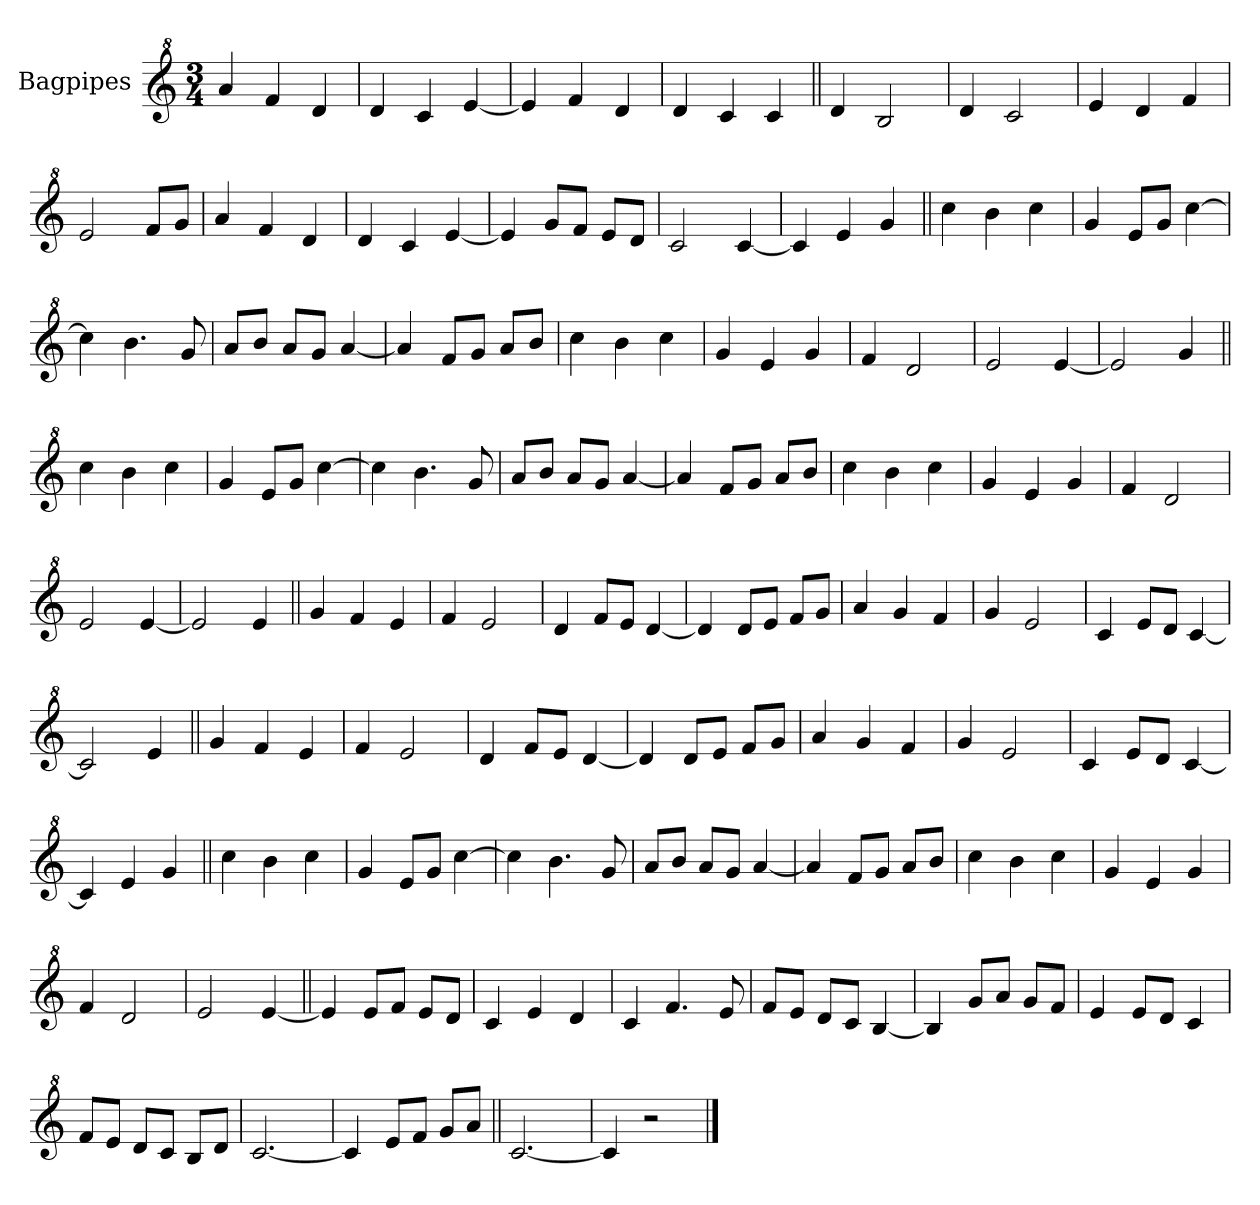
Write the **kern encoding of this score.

**kern
*part1
*staff1
*I"Bagpipes
*I'Bag
*clefG^2
*k[]
*M3/4
=
4aa
4ff
4dd
=
4dd
4cc
[4ee
=
4ee]
4ff
4dd
=
4dd
4cc
4cc
=||
4dd
2b
=
4dd
2cc
=
4ee
4dd
4ff
=
2ee
8ffL
8ggJ
=
4aa
4ff
4dd
=
4dd
4cc
[4ee
=
4ee]
8ggL
8ffJ
8eeL
8ddJ
=
2cc
[4cc
=
4cc]
4ee
4gg
=||
4ccc
4bb
4ccc
=
4gg
8eeL
8ggJ
[4ccc
=
4ccc]
4.bb
8gg
=
8aaL
8bbJ
8aaL
8ggJ
[4aa
=
4aa]
8ffL
8ggJ
8aaL
8bbJ
=
4ccc
4bb
4ccc
=
4gg
4ee
4gg
=
4ff
2dd
=
2ee
[4ee
=
2ee]
4gg
=||
4ccc
4bb
4ccc
=
4gg
8eeL
8ggJ
[4ccc
=
4ccc]
4.bb
8gg
=
8aaL
8bbJ
8aaL
8ggJ
[4aa
=
4aa]
8ffL
8ggJ
8aaL
8bbJ
=
4ccc
4bb
4ccc
=
4gg
4ee
4gg
=
4ff
2dd
=
2ee
[4ee
=
2ee]
4ee
=||
4gg
4ff
4ee
=
4ff
2ee
=
4dd
8ffL
8eeJ
[4dd
=
4dd]
8ddL
8eeJ
8ffL
8ggJ
=
4aa
4gg
4ff
=
4gg
2ee
=
4cc
8eeL
8ddJ
[4cc
=
2cc]
4ee
=||
4gg
4ff
4ee
=
4ff
2ee
=
4dd
8ffL
8eeJ
[4dd
=
4dd]
8ddL
8eeJ
8ffL
8ggJ
=
4aa
4gg
4ff
=
4gg
2ee
=
4cc
8eeL
8ddJ
[4cc
=
4cc]
4ee
4gg
=||
4ccc
4bb
4ccc
=
4gg
8eeL
8ggJ
[4ccc
=
4ccc]
4.bb
8gg
=
8aaL
8bbJ
8aaL
8ggJ
[4aa
=
4aa]
8ffL
8ggJ
8aaL
8bbJ
=
4ccc
4bb
4ccc
=
4gg
4ee
4gg
=
4ff
2dd
=
2ee
[4ee
=||
4ee]
8eeL
8ffJ
8eeL
8ddJ
=
4cc
4ee
4dd
=
4cc
4.ff
8ee
=
8ffL
8eeJ
8ddL
8ccJ
[4b
=
4b]
8ggL
8aaJ
8ggL
8ffJ
=
4ee
8eeL
8ddJ
4cc
=
8ffL
8eeJ
8ddL
8ccJ
8bL
8ddJ
=
[2.cc
=
4cc]
8eeL
8ffJ
8ggL
8aaJ
=||
[2.cc
=
4cc]
2r
==
*-
